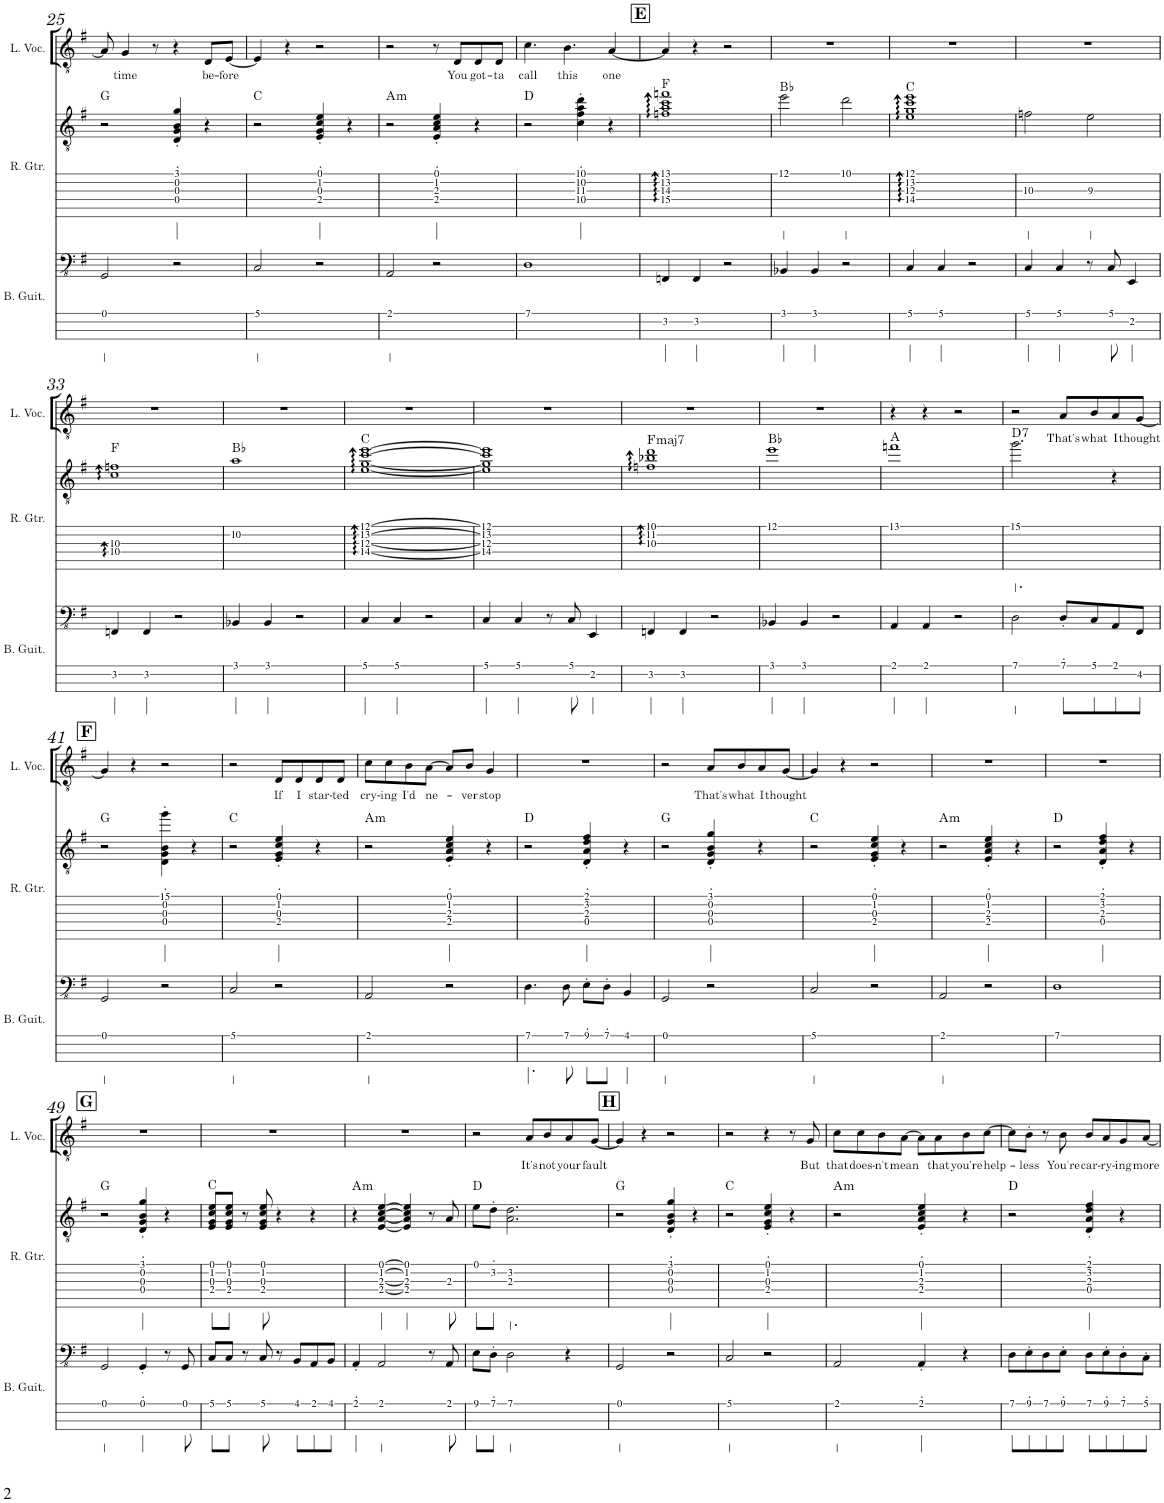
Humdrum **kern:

**kern	**kern	**kern	**kern	**harte	**kern	**text
*part3	*part3	*part2	*part2	*part2	*part1	*part1
*staff5	*staff4	*staff3	*staff2	*	*staff1	*staff1
*I"Bass Guitar	*	*I"Rhythm Guitar	*	*	*I"Lead Vocals	*
*I'B. Guit.	*	*I'R. Gtr.	*	*	*I'L. Voc.	*
!!LO:PB:g=z
*	*clefFv4	*	*clefGv2	*	*clefGv2	*
*k[f#]	*k[f#]	*k[f#]	*k[f#]	*	*k[f#]	*
*M4/4	*M4/4	*M4/4	*M4/4	*	*M4/4	*
=25	=25	=25	=25	=25	=25	=25
2GGG\	2GGG/	2r	2r	G:maj	8A/]	.
!	!	!	!	!	!	!LO:LY:b
.	.	.	.	.	4G/	time
.	.	.	.	.	8r	.
2r	2r	4D\' 4G\' 4B\' 4g\'	4D/' 4G/' 4B/' 4g/'	.	4r	.
!	!	!	!	!	!	!LO:LY:b
.	.	4r	4r	.	8D/L	be-
!	!	!	!	!	!	!LO:LY:b
.	.	.	.	.	[8E/J	-fore
=26	=26	=26	=26	=26	=26	=26
2CC\	2CC/	2r	2r	C:maj	4E/]	.
.	.	.	.	.	4r	.
2r	2r	4E\' 4G\' 4c\' 4e\'	4E/' 4G/' 4c/' 4e/'	.	2r	.
.	.	4r	4r	.	.	.
=27	=27	=27	=27	=27	=27	=27
!	!	!	!	!LO:H:kt=m	!	!
2AAA\	2AAA/	2r	2r	A:min	2r	.
2r	2r	4E\' 4A\' 4c\' 4e\'	4E/' 4A/' 4c/' 4e/'	.	8r	.
!	!	!	!	!	!	!LO:LY:b
.	.	.	.	.	8D/L	You
!	!	!	!	!	!	!LO:LY:b
.	.	4r	4r	.	8D/	got-
!	!	!	!	!	!	!LO:LY:b
.	.	.	.	.	8D/J	-ta
=28	=28	=28	=28	=28	=28	=28
!	!	!	!	!	!	!LO:LY:b
1DD	1DD	2r	2r	D:maj	4.c\	call
!	!	!	!	!	!	!LO:LY:b
.	.	.	.	.	4.B\	this
.	.	4c\' 4f#\' 4a\' 4dd\'	4c\' 4f#\' 4a\' 4dd\'	.	.	.
!	!	!	!	!	!	!LO:LY:b
.	.	4r	4r	.	[4A/	one
!!LO:REH:place=s1:a:B:cj:fs=14:t=E
=29	=29	=29	=29	=29	=29	=29
4FFFn\	4FFFn/	1fn:: 1a:: 1cc:: 1ffn::	1fn:: 1a:: 1cc:: 1ffn::	F:maj	4A/]	.
4FFF\	4FFF/	.	.	.	4r	.
2r	2r	.	.	.	2r	.
=30	=30	=30	=30	=30	=30	=30
4BBB-X\	4BBB-X/	2ee\	2ee\	Bb:maj	1r	.
4BBB-\	4BBB-/	.	.	.	.	.
2r	2r	2dd\	2dd\	.	.	.
=31	=31	=31	=31	=31	=31	=31
4CC\	4CC/	1e:: 1g:: 1cc:: 1ee::	1e:: 1g:: 1cc:: 1ee::	C:maj	1r	.
4CC\	4CC/	.	.	.	.	.
2r	2r	.	.	.	.	.
=32	=32	=32	=32	=32	=32	=32
4CC\	4CC/	2fn\	2fn\	.	1r	.
4CC\	4CC/	.	.	.	.	.
8r	8r	2e\	2e\	.	.	.
8CC\	8CC/	.	.	.	.	.
4EEE\	4EEE/	.	.	.	.	.
!!LO:LB:g=z
=33	=33	=33	=33	=33	=33	=33
4FFFn\	4FFFn/	1c:: 1fn::	1c:: 1fn::	F:maj	1r	.
4FFF\	4FFF/	.	.	.	.	.
2r	2r	.	.	.	.	.
=34	=34	=34	=34	=34	=34	=34
4BBB-X\	4BBB-X/	1a	1a	Bb:maj	1r	.
4BBB-\	4BBB-/	.	.	.	.	.
2r	2r	.	.	.	.	.
=35	=35	=35	=35	=35	=35	=35
4CC\	4CC/	[1e:: [1g:: [1cc:: [1ee::	[1e:: [1g:: [1cc:: [1ee::	C:maj	1r	.
4CC\	4CC/	.	.	.	.	.
2r	2r	.	.	.	.	.
=36	=36	=36	=36	=36	=36	=36
4CC\	4CC/	1e] 1g] 1cc] 1ee]	1e] 1g] 1cc] 1ee]	.	1r	.
4CC\	4CC/	.	.	.	.	.
8r	8r	.	.	.	.	.
8CC\	8CC/	.	.	.	.	.
4EEE\	4EEE/	.	.	.	.	.
=37	=37	=37	=37	=37	=37	=37
!	!	!	!	!LO:H:kt=maj7	!	!
4FFFn\	4FFFn/	1f:: 1b-:: 1dd::	1fn:: 1b-X:: 1dd::	F:maj7	1r	.
4FFF\	4FFF/	.	.	.	.	.
2r	2r	.	.	.	.	.
=38	=38	=38	=38	=38	=38	=38
4BBB-X\	4BBB-X/	1ee	1ee	Bb:maj	1r	.
4BBB-\	4BBB-/	.	.	.	.	.
2r	2r	.	.	.	.	.
=39	=39	=39	=39	=39	=39	=39
4AAA\	4AAA/	1ff	1ffn	A:maj	4r	.
4AAA\	4AAA/	.	.	.	4r	.
2r	2r	.	.	.	2r	.
=40	=40	=40	=40	=40	=40	=40
!	!	!	!	!LO:H:kt=7	!	!
2DD\	2DD\	2.gg\	2.gg\	D:7	2r	.
!	!	!	!	!	!	!LO:LY:b
8DD'\L	8DD'/L	.	.	.	8A/L	That's
!	!	!	!	!	!	!LO:LY:b
8CC\	8CC/	.	.	.	8B/	what
!	!	!	!	!	!	!LO:LY:b
8AAA\	8AAA/	4r	4r	.	8A/	I
!	!	!	!	!	!	!LO:LY:b
8FFF#\J	8FFF#/J	.	.	.	[8G/J	thought
!!LO:LB:g=z
!!LO:REH:place=s1:a:B:cj:fs=14:t=F
=41	=41	=41	=41	=41	=41	=41
2GGG\	2GGG/	2r	2r	G:maj	4G/]	.
.	.	.	.	.	4r	.
2r	2r	4D\' 4G\' 4B\' 4gg\'	4D\' 4G\' 4B\' 4gg\'	.	2r	.
.	.	4r	4r	.	.	.
=42	=42	=42	=42	=42	=42	=42
2CC\	2CC/	2r	2r	C:maj	2r	.
!	!	!	!	!	!	!LO:LY:b
2r	2r	4E\' 4G\' 4c\' 4e\'	4E/' 4G/' 4c/' 4e/'	.	8D/L	If
!	!	!	!	!	!	!LO:LY:b
.	.	.	.	.	8D/	I
!	!	!	!	!	!	!LO:LY:b
.	.	4r	4r	.	8D/	star-
!	!	!	!	!	!	!LO:LY:b
.	.	.	.	.	8D/J	-ted
=43	=43	=43	=43	=43	=43	=43
!	!	!	!	!LO:H:kt=m	!	!LO:LY:b
2AAA\	2AAA/	2r	2r	A:min	8c\L	cry-
!	!	!	!	!	!	!LO:LY:b
.	.	.	.	.	8c\	-ing
!	!	!	!	!	!	!LO:LY:b
.	.	.	.	.	8B\	I'd
!	!	!	!	!	!	!LO:LY:b
.	.	.	.	.	[8A\J	ne-
2r	2r	4E\' 4A\' 4c\' 4e\'	4E/' 4A/' 4c/' 4e/'	.	8A/L]	.
!	!	!	!	!	!	!LO:LY:b
.	.	.	.	.	8B/J	-ver
!	!	!	!	!	!	!LO:LY:b
.	.	4r	4r	.	4G/	stop
=44	=44	=44	=44	=44	=44	=44
4.DD\	4.DD\	2r	2r	D:maj	1r	.
8DD\	8DD\	.	.	.	.	.
8EE'\L	8EE'\L	4D\' 4A\' 4d\' 4f#\'	4D/' 4A/' 4d/' 4f#/'	.	.	.
8DD'\J	8DD'\J	.	.	.	.	.
4BBB\	4BBB/	4r	4r	.	.	.
=45	=45	=45	=45	=45	=45	=45
2GGG\	2GGG/	2r	2r	G:maj	2r	.
!	!	!	!	!	!	!LO:LY:b
2r	2r	4D\' 4G\' 4B\' 4g\'	4D/' 4G/' 4B/' 4g/'	.	8A/L	That's
!	!	!	!	!	!	!LO:LY:b
.	.	.	.	.	8B/	what
!	!	!	!	!	!	!LO:LY:b
.	.	4r	4r	.	8A/	I
!	!	!	!	!	!	!LO:LY:b
.	.	.	.	.	[8G/J	thought
=46	=46	=46	=46	=46	=46	=46
2CC\	2CC/	2r	2r	C:maj	4G/]	.
.	.	.	.	.	4r	.
2r	2r	4E\' 4G\' 4c\' 4e\'	4E/' 4G/' 4c/' 4e/'	.	2r	.
.	.	4r	4r	.	.	.
=47	=47	=47	=47	=47	=47	=47
!	!	!	!	!LO:H:kt=m	!	!
2AAA\	2AAA/	2r	2r	A:min	1r	.
2r	2r	4E\' 4A\' 4c\' 4e\'	4E/' 4A/' 4c/' 4e/'	.	.	.
.	.	4r	4r	.	.	.
=48	=48	=48	=48	=48	=48	=48
1DD	1DD	2r	2r	D:maj	1r	.
.	.	4D\' 4A\' 4d\' 4f#\'	4D/' 4A/' 4d/' 4f#/'	.	.	.
.	.	4r	4r	.	.	.
!!LO:LB:g=z
!!LO:REH:place=s1:a:B:cj:fs=14:t=G
=49	=49	=49	=49	=49	=49	=49
2GGG\	2GGG/	2r	2r	G:maj	1r	.
4GGG'\	4GGG'/	4D\' 4G\' 4B\' 4g\'	4D/' 4G/' 4B/' 4g/'	.	.	.
8r	8r	4r	4r	.	.	.
8GGG\	8GGG/	.	.	.	.	.
=50	=50	=50	=50	=50	=50	=50
8CC\L	8CC/L	8E\ 8G\ 8c\ 8e\L	8E/ 8G/ 8c/ 8e/L	C:maj	1r	.
8CC\J	8CC/J	8E\ 8G\ 8c\ 8e\J	8E/ 8G/ 8c/ 8e/J	.	.	.
8r	8r	8r	8r	.	.	.
8CC\	8CC/	8E\ 8G\ 8c\ 8e\	8E/ 8G/ 8c/ 8e/	.	.	.
8r	8r	4r	4r	.	.	.
8BBB\L	8BBB/L	.	.	.	.	.
8AAA\	8AAA/	4r	4r	.	.	.
8BBB\J	8BBB/J	.	.	.	.	.
=51	=51	=51	=51	=51	=51	=51
!	!	!	!	!LO:H:kt=m	!	!
4AAA'\	4AAA'/	4r	4r	A:min	1r	.
2AAA\	2AAA/	[4E\ [4A\ [4c\ [4e\	[4E/ [4A/ [4c/ [4e/	.	.	.
.	.	4E\] 4A\] 4c\] 4e\]	4E/] 4A/] 4c/] 4e/]	.	.	.
8r	8r	8r	8r	.	.	.
8AAA\	8AAA/	8A\	8A/	.	.	.
=52	=52	=52	=52	=52	=52	=52
8EE\L	8EE\L	8e\L	8e\L	D:maj	2r	.
8DD'\J	8DD'\J	8d'\J	8d'\J	.	.	.
2DD\	2DD\	2.A\ 2.d\	2.A\ 2.d\	.	.	.
!	!	!	!	!	!	!LO:LY:b
.	.	.	.	.	8A/L	It's
!	!	!	!	!	!	!LO:LY:b
.	.	.	.	.	8B/	not
!	!	!	!	!	!	!LO:LY:b
4r	4r	.	.	.	8A/	your
!	!	!	!	!	!	!LO:LY:b
.	.	.	.	.	[8G/J	fault
!!LO:REH:place=s1:a:B:cj:fs=14:t=H
=53	=53	=53	=53	=53	=53	=53
2GGG\	2GGG/	2r	2r	G:maj	4G/]	.
.	.	.	.	.	4r	.
2r	2r	4D\' 4G\' 4B\' 4g\'	4D/' 4G/' 4B/' 4g/'	.	2r	.
.	.	4r	4r	.	.	.
=54	=54	=54	=54	=54	=54	=54
2CC\	2CC/	2r	2r	C:maj	2r	.
2r	2r	4E\' 4G\' 4c\' 4e\'	4E/' 4G/' 4c/' 4e/'	.	4r	.
.	.	4r	4r	.	8r	.
!	!	!	!	!	!	!LO:LY:b
.	.	.	.	.	8G/	But
=55	=55	=55	=55	=55	=55	=55
!	!	!	!	!LO:H:kt=m	!	!LO:LY:b
2AAA\	2AAA/	2r	2r	A:min	8c\L	that
!	!	!	!	!	!	!LO:LY:b
.	.	.	.	.	8c\	does-
!	!	!	!	!	!	!LO:LY:b
.	.	.	.	.	8B\	-n't
!	!	!	!	!	!	!LO:LY:b
.	.	.	.	.	[8A\J	mean
4AAA'\	4AAA'/	4E\' 4A\' 4c\' 4e\'	4E/' 4A/' 4c/' 4e/'	.	8A\L]	.
!	!	!	!	!	!	!LO:LY:b
.	.	.	.	.	8A\	that
!	!	!	!	!	!	!LO:LY:b
4r	4r	4r	4r	.	8B\	you're
!	!	!	!	!	!	!LO:LY:b
.	.	.	.	.	[8c\J	help-
=56	=56	=56	=56	=56	=56	=56
8DD\L	8DD\L	2r	2r	D:maj	8c\L]	.
!	!	!	!	!	!	!LO:LY:b
8EE'\	8EE'\	.	.	.	8B'\J	-less
8DD\	8DD\	.	.	.	8r	.
!	!	!	!	!	!	!LO:LY:b
8EE'\J	8EE'\J	.	.	.	8B\	You're
!	!	!	!	!	!	!LO:LY:b
8DD\L	8DD\L	4D\' 4A\' 4d\' 4f#\'	4D/' 4A/' 4d/' 4f#/'	.	8B/L	car-
!	!	!	!	!	!	!LO:LY:b
8EE'\	8EE'\	.	.	.	8A/	-ry-
!	!	!	!	!	!	!LO:LY:b
8DD'\	8DD'\	4r	4r	.	8G/	-ing
!	!	!	!	!	!	!LO:LY:b
8CC'\J	8CC'\J	.	.	.	[8A/J	more
=	=	=	=	=	=	=
*-	*-	*-	*-	*-	*-	*-
